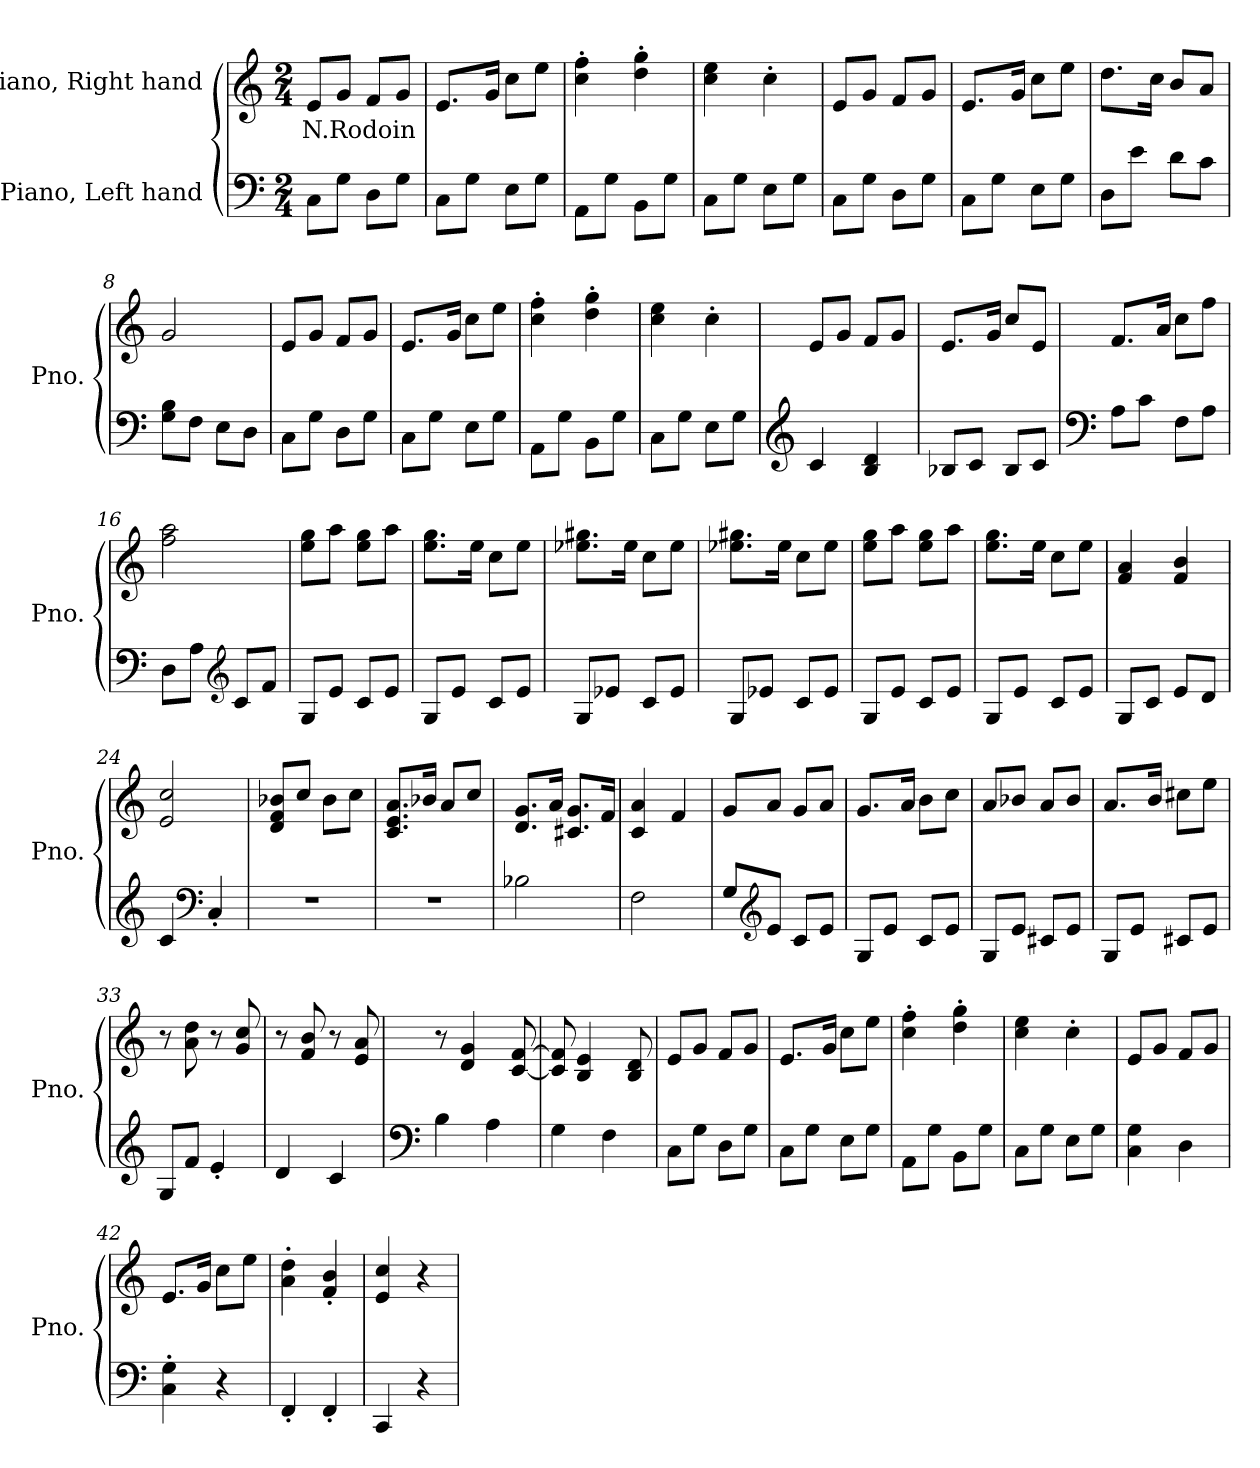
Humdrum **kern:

**kern	**kern	**text
*part2	*part1	*part1
*staff2	*staff1	*staff1
*I"Piano, Left hand	*I"Piano, Right hand	*
*I'Pno.	*I'Pno.	*
*clefF4	*clefG2	*
*k[]	*k[]	*
*M2/4	*M2/4	*
*MM120	*MM120	*
=1	=1	=1
!	!	!LO:LY:b
8C\L	8e/L	N.Rodoin
8G\J	8g/J	.
8D\L	8f/L	.
8G\J	8g/J	.
=2	=2	=2
8C\L	8.e/L	.
8G\J	.	.
.	16g/Jk	.
8E\L	8cc\L	.
8G\J	8ee\J	.
=3	=3	=3
8AA\L	4cc\' 4ff\'	.
8G\J	.	.
8BB\L	4dd\' 4gg\'	.
8G\J	.	.
=4	=4	=4
8C\L	4cc\ 4ee\	.
8G\J	.	.
8E\L	4cc'\	.
8G\J	.	.
=5	=5	=5
8C\L	8e/L	.
8G\J	8g/J	.
8D\L	8f/L	.
8G\J	8g/J	.
=6	=6	=6
8C\L	8.e/L	.
8G\J	.	.
.	16g/Jk	.
8E\L	8cc\L	.
8G\J	8ee\J	.
!!LO:LB:g=z
=7	=7	=7
8D\L	8.dd\L	.
8e\J	.	.
.	16cc\Jk	.
8d\L	8b/L	.
8c\J	8a/J	.
=8	=8	=8
8G\ 8B\L	2g/	.
8F\J	.	.
8E\L	.	.
8D\J	.	.
=9	=9	=9
8C\L	8e/L	.
8G\J	8g/J	.
8D\L	8f/L	.
8G\J	8g/J	.
=10	=10	=10
8C\L	8.e/L	.
8G\J	.	.
.	16g/Jk	.
8E\L	8cc\L	.
8G\J	8ee\J	.
=11	=11	=11
8AA\L	4cc\' 4ff\'	.
8G\J	.	.
8BB\L	4dd\' 4gg\'	.
8G\J	.	.
=12	=12	=12
8C\L	4cc\ 4ee\	.
8G\J	.	.
8E\L	4cc'\	.
8G\J	.	.
=13	=13	=13
*clefG2	*	*
4c/	8e/L	.
.	8g/J	.
4B/ 4d/	8f/L	.
.	8g/J	.
=14	=14	=14
8B-X/L	8.e/L	.
8c/J	.	.
.	16g/Jk	.
8B-/L	8cc/L	.
8c/J	8e/J	.
!!LO:LB:g=z
=15	=15	=15
*clefF4	*	*
8A\L	8.f/L	.
8c\J	.	.
.	16a/Jk	.
8F\L	8cc\L	.
8A\J	8ff\J	.
=16	=16	=16
8D\L	2ff\ 2aa\	.
8A\J	.	.
*clefG2	*	*
8c/L	.	.
8f/J	.	.
=17	=17	=17
8G/L	8ee\ 8gg\L	.
8e/J	8aa\J	.
8c/L	8ee\ 8gg\L	.
8e/J	8aa\J	.
=18	=18	=18
8G/L	8.ee\ 8.gg\L	.
8e/J	.	.
.	16ee\Jk	.
8c/L	8cc\L	.
8e/J	8ee\J	.
=19	=19	=19
8G/L	8.ee-X\ 8.gg#X\L	.
8e-X/J	.	.
.	16ee-\Jk	.
8c/L	8cc\L	.
8e-/J	8ee-\J	.
=20	=20	=20
8G/L	8.ee-X\ 8.gg#X\L	.
8e-X/J	.	.
.	16ee-\Jk	.
8c/L	8cc\L	.
8e-/J	8ee-\J	.
=21	=21	=21
8G/L	8ee\ 8gg\L	.
8e/J	8aa\J	.
8c/L	8ee\ 8gg\L	.
8e/J	8aa\J	.
!!LO:LB:g=z
=22	=22	=22
8G/L	8.ee\ 8.gg\L	.
8e/J	.	.
.	16ee\Jk	.
8c/L	8cc\L	.
8e/J	8ee\J	.
=23	=23	=23
8G/L	4f/ 4a/	.
8c/J	.	.
8e/L	4f/ 4b/	.
8d/J	.	.
=24	=24	=24
4c/	2e/ 2cc/	.
*clefF4	*	*
4C'/	.	.
=25	=25	=25
2r	8d/ 8f/ 8b-X/L	.
.	8cc/J	.
.	8b-\L	.
.	8cc\J	.
=26	=26	=26
2r	8.c/ 8.e/ 8.a/L	.
.	16b-X/Jk	.
.	8a/L	.
.	8cc/J	.
=27	=27	=27
2B-X\	8.d/ 8.g/L	.
.	16a/Jk	.
.	8.c#X/ 8.g/L	.
.	16f/Jk	.
=28	=28	=28
2F\	4c/ 4a/	.
.	4f/	.
=29	=29	=29
8G/L	8g/L	.
*clefG2	*	*
8e/J	8a/J	.
8c/L	8g/L	.
8e/J	8a/J	.
!!LO:LB:g=z
=30	=30	=30
8G/L	8.g/L	.
8e/J	.	.
.	16a/Jk	.
8c/L	8b\L	.
8e/J	8cc\J	.
=31	=31	=31
8G/L	8a/L	.
8e/J	8b-X/J	.
8c#X/L	8a/L	.
8e/J	8b-/J	.
=32	=32	=32
8G/L	8.a/L	.
8e/J	.	.
.	16b/Jk	.
8c#X/L	8cc#X\L	.
8e/J	8ee\J	.
=33	=33	=33
8G/L	8r	.
8f/J	8a\ 8dd\	.
4e'/	8r	.
.	8g/ 8cc/	.
=34	=34	=34
4d/	8r	.
.	8f/ 8b/	.
4c/	8r	.
.	8e/ 8a/	.
=35	=35	=35
*clefF4	*	*
4B\	8r	.
.	4d/ 4g/	.
4A\	.	.
.	[8c/ [8f/	.
=36	=36	=36
4G\	8c/] 8f/]	.
.	4B/ 4e/	.
4F\	.	.
.	8B/ 8d/	.
!!LO:LB:g=z
=37	=37	=37
8C\L	8e/L	.
8G\J	8g/J	.
8D\L	8f/L	.
8G\J	8g/J	.
=38	=38	=38
8C\L	8.e/L	.
8G\J	.	.
.	16g/Jk	.
8E\L	8cc\L	.
8G\J	8ee\J	.
=39	=39	=39
8AA\L	4cc\' 4ff\'	.
8G\J	.	.
8BB\L	4dd\' 4gg\'	.
8G\J	.	.
=40	=40	=40
8C\L	4cc\ 4ee\	.
8G\J	.	.
8E\L	4cc'\	.
8G\J	.	.
=41	=41	=41
4C\ 4G\	8e/L	.
.	8g/J	.
4D\	8f/L	.
.	8g/J	.
=42	=42	=42
4C\' 4G\'	8.e/L	.
.	16g/Jk	.
4r	8cc\L	.
.	8ee\J	.
=43	=43	=43
4FF'/	4a\' 4dd\'	.
4FF'/	4f/' 4b/'	.
=44	=44	=44
4CC/	4e/ 4cc/	.
4r	4r	.
=	=	=
*-	*-	*-
